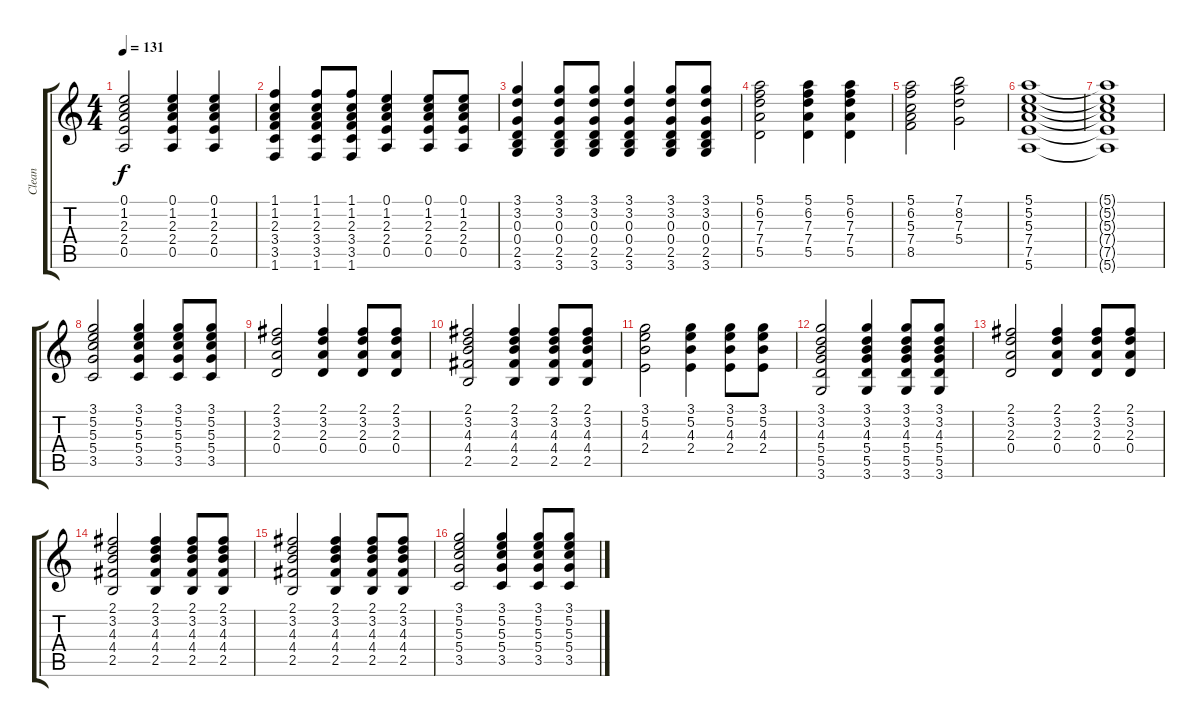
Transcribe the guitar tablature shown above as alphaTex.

\track ("Clean" "Clean") {instrument acousticguitarsteel}
\staff {score tabs}
\tuning (E4 B3 G3 D3 A2 E2) {hide}
\ts (4 4)
\tempo 131
\clef g2
\ks c
(0.1 1.2 2.3 2.4 0.5).2{dy f} (0.1 1.2 2.3 2.4 0.5).4 (0.1 1.2 2.3 2.4 0.5).4 |
(1.1 1.2 2.3 3.4 3.5 1.6).4 (1.1 1.2 2.3 3.4 3.5 1.6).8 (1.1 1.2 2.3 3.4 3.5 1.6).8 (0.1 1.2 2.3 2.4 0.5).4 (0.1 1.2 2.3 2.4 0.5).8 (0.1 1.2 2.3 2.4 0.5).8 |
(3.1 3.2 0.3 0.4 2.5 3.6).4 (3.1 3.2 0.3 0.4 2.5 3.6).8 (3.1 3.2 0.3 0.4 2.5 3.6).8 (3.1 3.2 0.3 0.4 2.5 3.6).4 (3.1 3.2 0.3 0.4 2.5 3.6).8 (3.1 3.2 0.3 0.4 2.5 3.6).8 |
(5.1 6.2 7.3 7.4 5.5).2 (5.1 6.2 7.3 7.4 5.5).4 (5.1 6.2 7.3 7.4 5.5).4 |
(5.1 6.2 5.3 7.4 8.5).2 (7.1 8.2 7.3 5.4).2 |
(5.1 5.2 5.3 7.4 7.5 5.6).1 |
(5.1{t} 5.2{t} 5.3{t} 7.4{t} 7.5{t} 5.6{t}).1 |
(3.1 5.2 5.3 5.4 3.5).2 (3.1 5.2 5.3 5.4 3.5).4 (3.1 5.2 5.3 5.4 3.5).8 (3.1 5.2 5.3 5.4 3.5).8 |
(2.1 3.2 2.3 0.4).2 (2.1 3.2 2.3 0.4).4 (2.1 3.2 2.3 0.4).8 (2.1 3.2 2.3 0.4).8 |
(2.1 3.2 4.3 4.4 2.5).2 (2.1 3.2 4.3 4.4 2.5).4 (2.1 3.2 4.3 4.4 2.5).8 (2.1 3.2 4.3 4.4 2.5).8 |
(3.1 5.2 4.3 2.4).2 (3.1 5.2 4.3 2.4).4 (3.1 5.2 4.3 2.4).8 (3.1 5.2 4.3 2.4).8 |
(3.1 3.2 4.3 5.4 5.5 3.6).2 (3.1 3.2 4.3 5.4 5.5 3.6).4 (3.1 3.2 4.3 5.4 5.5 3.6).8 (3.1 3.2 4.3 5.4 5.5 3.6).8 |
(2.1 3.2 2.3 0.4).2 (2.1 3.2 2.3 0.4).4 (2.1 3.2 2.3 0.4).8 (2.1 3.2 2.3 0.4).8 |
(2.1 3.2 4.3 4.4 2.5).2 (2.1 3.2 4.3 4.4 2.5).4 (2.1 3.2 4.3 4.4 2.5).8 (2.1 3.2 4.3 4.4 2.5).8 |
(2.1 3.2 4.3 4.4 2.5).2 (2.1 3.2 4.3 4.4 2.5).4 (2.1 3.2 4.3 4.4 2.5).8 (2.1 3.2 4.3 4.4 2.5).8 |
(3.1 5.2 5.3 5.4 3.5).2 (3.1 5.2 5.3 5.4 3.5).4 (3.1 5.2 5.3 5.4 3.5).8 (3.1 5.2 5.3 5.4 3.5).8
